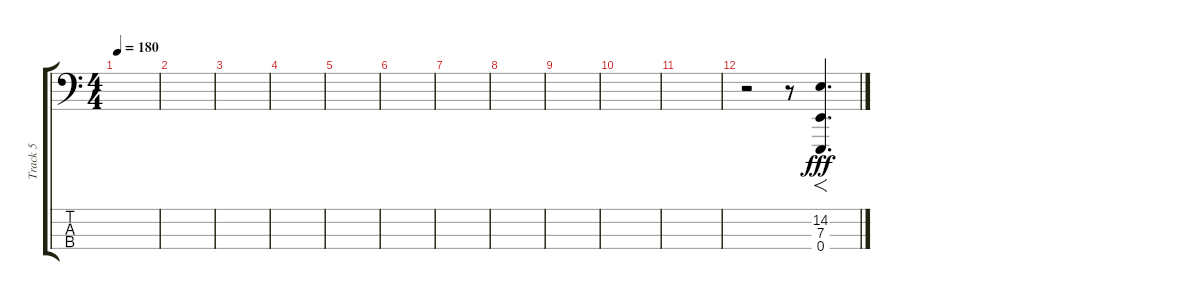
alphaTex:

\track ("Track 5" "Track 5") {instrument lead2sawtooth}
\staff {score tabs}
\tuning (G2 D2 A1 E1) {hide}
\ts (4 4)
\tempo 180
\clef f4
\ks c
|
|
|
|
|
|
|
|
|
|
|
r.2 r.8 (14.2 7.3 0.4).4{f d dy fff}
